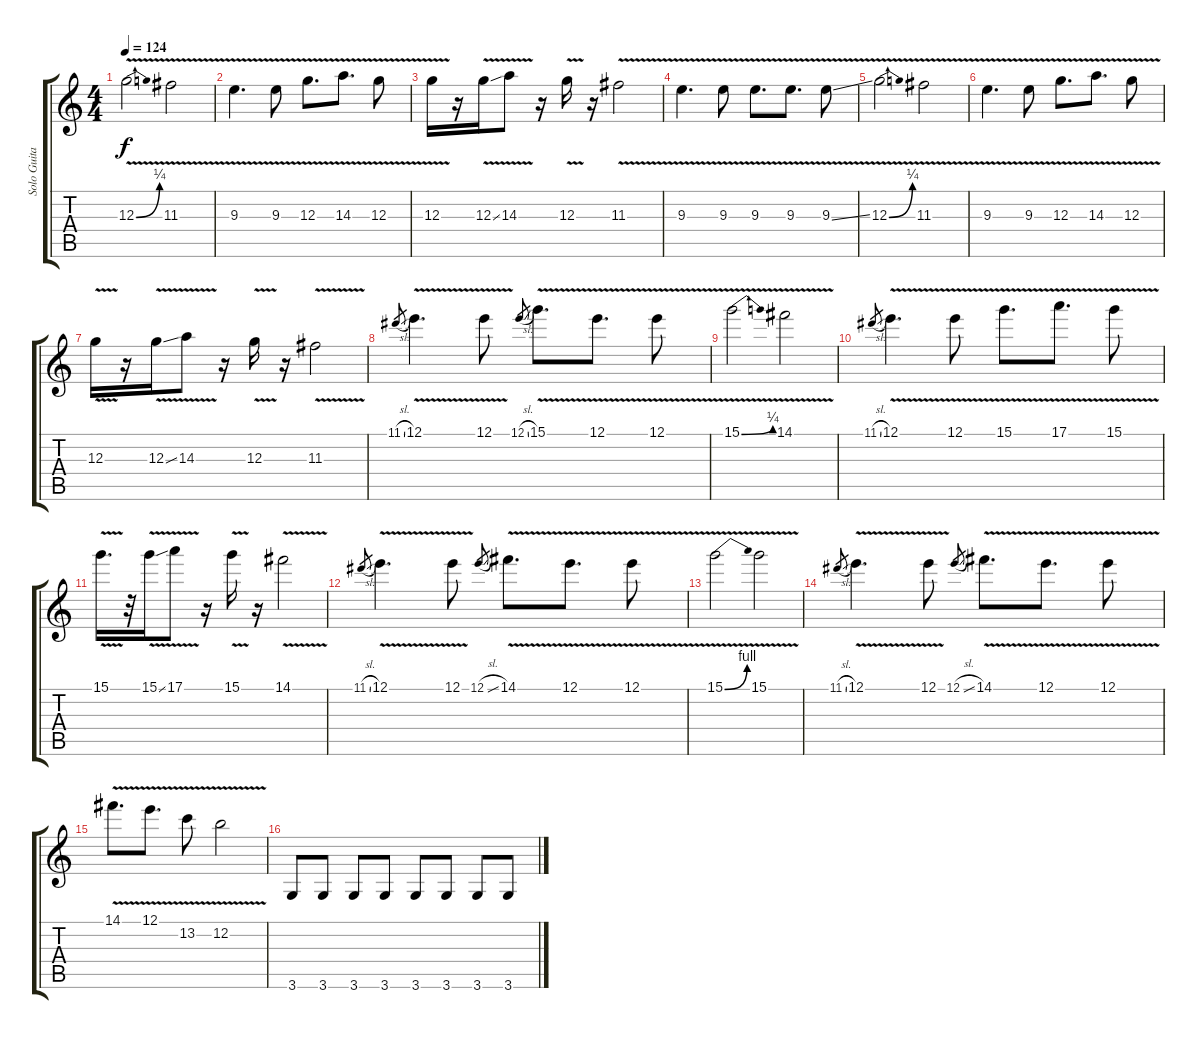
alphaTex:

\track ("Solo Guitar ( Jack White)" "Solo Guita") {instrument distortionguitar}
\staff {score tabs}
\tuning (E4 B3 G3 D3 A2 E2) {hide}
\ts (4 4)
\tempo 124
\clef g2
\ks c
12.3{be (bend 0 0 60 1) v}.2{dy f} 11.3{v}.2 |
9.3{v}.4{d} 9.3{v}.8 12.3{v}.8{d} 14.3{v}.8{d} 12.3{v}.8 |
12.3{v}.16 r.16 12.3{v ss}.16 14.3{v}.8 r.16 12.3{v}.16 r.16 11.3{v}.2 |
9.3{v}.4{d} 9.3{v}.8 9.3{v}.8{d} 9.3{v}.8{d} 9.3{v ss}.8 |
12.3{be (bend 0 0 60 1) v}.2 11.3{v}.2 |
9.3{v}.4{d} 9.3{v}.8 12.3{v}.8{d} 14.3{v}.8{d} 12.3{v}.8 |
12.3{v}.16 r.16 12.3{v ss}.16 14.3{v}.8 r.16 12.3{v}.16 r.16 11.3{v}.2 |
11.1{sl}.8{gr} 12.1{v}.4{d} 12.1{v}.8 12.1{sl}.8{gr} 15.1{v}.8{d} 12.1{v}.8{d} 12.1{v}.8 |
15.1{be (bend 0 0 60 1) v}.2 14.1{v}.2 |
11.1{sl}.8{gr} 12.1{v}.4{d} 12.1{v}.8 15.1{v}.8{d} 17.1{v}.8{d} 15.1{v}.8 |
15.1{v}.16{d} r.32 15.1{v ss}.16 17.1{v}.8 r.16 15.1{v}.16 r.16 14.1{v}.2 |
11.1{sl}.8{gr} 12.1{v}.4{d} 12.1{v}.8 12.1{sl}.8{gr} 14.1{v}.8{d} 12.1{v}.8{d} 12.1{v}.8 |
15.1{be (bend 0 0 60 4) v}.2 15.1{v}.2 |
11.1{sl}.8{gr} 12.1{v}.4{d} 12.1{v}.8 12.1{sl}.8{gr} 14.1{v}.8{d} 12.1{v}.8{d} 12.1{v}.8 |
14.1{v}.8{d} 12.1{v}.8{d} 13.2{v}.8 12.2{v}.2 |
3.6.8 3.6.8 3.6.8 3.6.8 3.6.8 3.6.8 3.6.8 3.6.8
